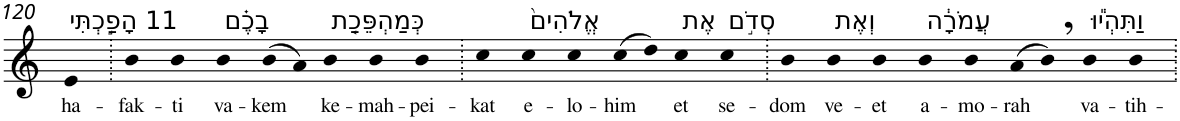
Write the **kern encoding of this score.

**kern	**text
*part1	*part1
*staff1	*staff1
*I"Piano	*
*I'Pno	*
!!LO:PB:g=z
*clefG2	*
*k[]	*
=120	=120
!LO:TX:a:t=11 הָפַ֣כְתִּי	!
!	!LO:LY:b
4e	ha-
=121.	=121.
!	!LO:LY:b
4b	-fak-
!	!LO:LY:b
4b	-ti
!LO:TX:a:t=בָכֶ֗ם	!
!	!LO:LY:b
4b	va-
!	!LO:LY:b
(>8b	-kem
8a)	.
!LO:TX:a:t=כְּמַהְפֵּכַ֤ת	!
!	!LO:LY:b
4b	ke-
!	!LO:LY:b
4b	-mah-
!	!LO:LY:b
4b	-pei-
=122.	=122.
!	!LO:LY:b
4cc	-kat
!LO:TX:a:t=אֱלֹהִים֙	!
!	!LO:LY:b
4cc	e-
!	!LO:LY:b
4cc	-lo-
!	!LO:LY:b
(>8cc	-him
8dd)	.
!LO:TX:a:t=אֶת	!
!	!LO:LY:b
4cc	et
!LO:TX:a:t=סְדֹ֣ם	!
!	!LO:LY:b
4cc	se-
=123.	=123.
!	!LO:LY:b
4b	-dom
!LO:TX:a:t=וְאֶת	!
!	!LO:LY:b
4b	ve-
!	!LO:LY:b
4b	-et
!LO:TX:a:t=עֲמֹרָ֔ה	!
!	!LO:LY:b
4b	a-
!	!LO:LY:b
4b	-mo-
!	!LO:LY:b
(>8a	-rah
8b,)	.
!LO:TX:a:t=וַתִּהְי֕וּ	!
!	!LO:LY:b
4b	va-
!	!LO:LY:b
4b	-tih-
=.	=.
*-	*-
